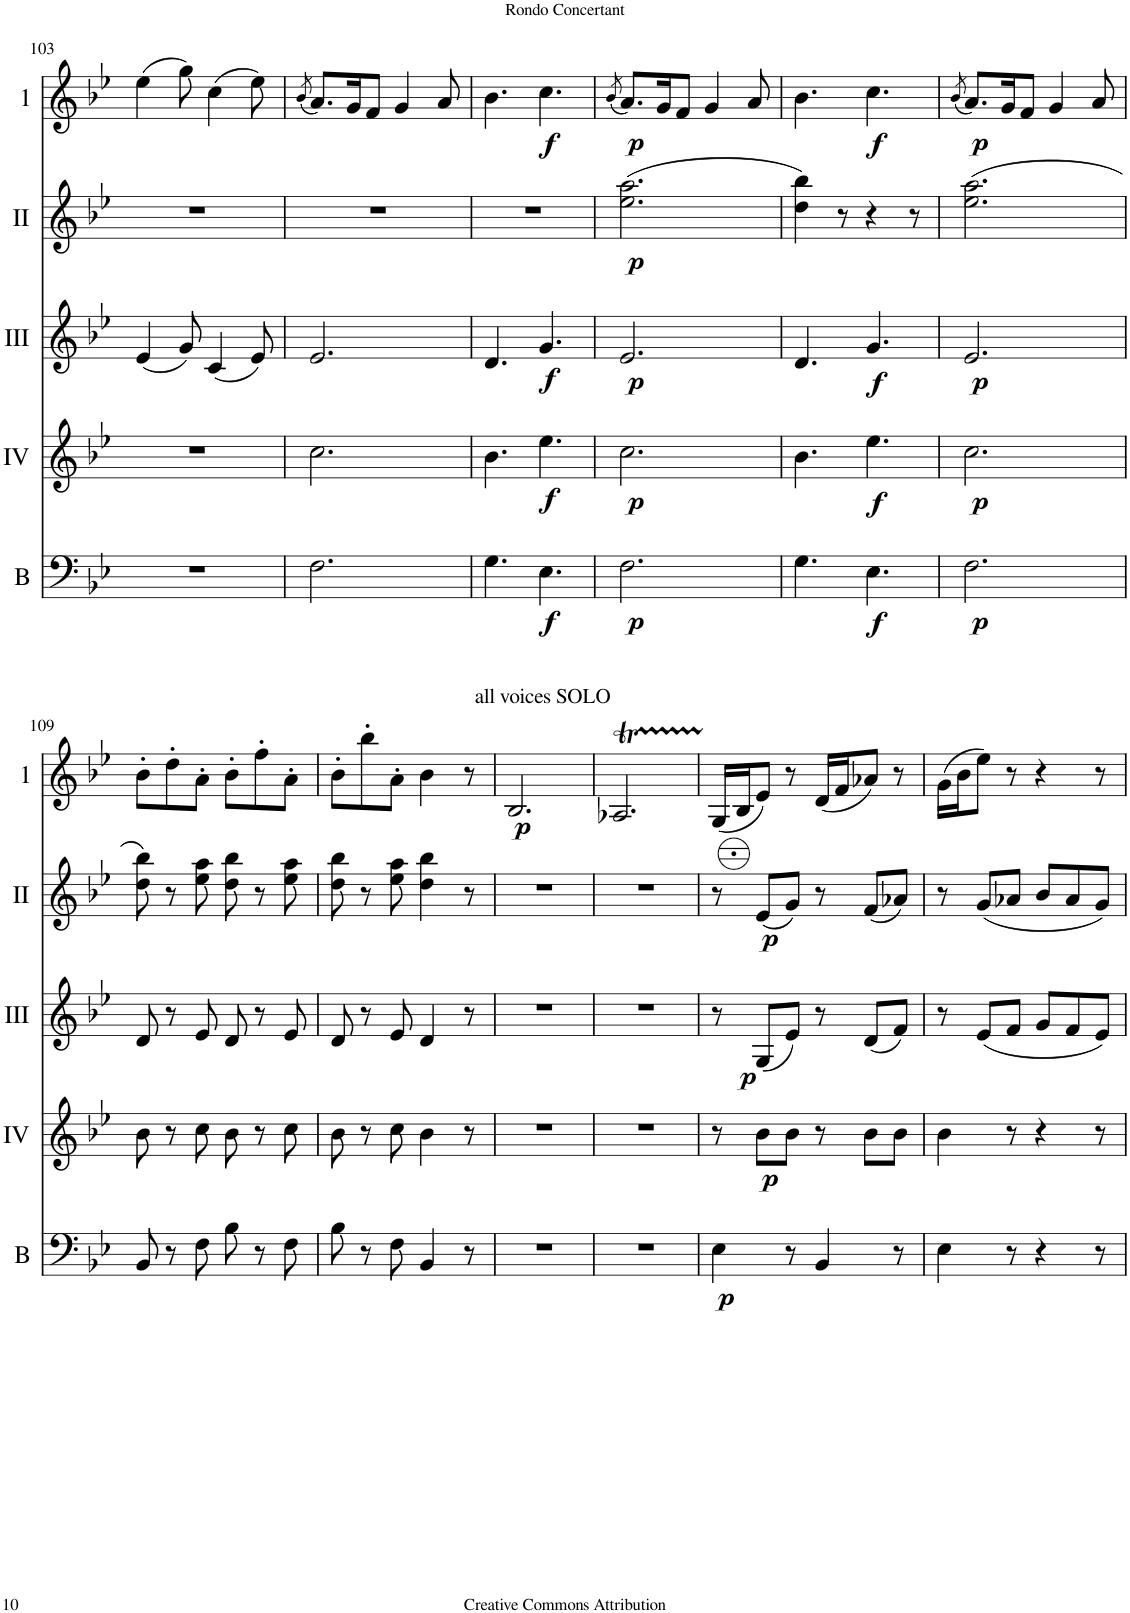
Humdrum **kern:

**kern	**dynam	**kern	**dynam	**kern	**dynam	**kern	**dynam	**kern	**dynam
*part5	*part5	*part4	*part4	*part3	*part3	*part2	*part2	*part1	*part1
*staff5	*staff5	*staff4	*staff4	*staff3	*staff3	*staff2	*staff2	*staff1	*staff1
*I"Basson	*	*I"Acc. 4	*	*I"Acc. 3	*	*I"Acc. 2	*	*I"Acc. 1	*
*I'B	*	*	*	*	*	*	*	*	*
!!LO:PB:g=z
*clefF4	*	*clefG2	*	*clefG2	*	*clefG2	*	*clefG2	*
*Trd7c12	*	*Trd7c12	*	*	*	*	*	*	*
*k[b-e-]	*	*k[b-e-]	*	*k[b-e-]	*	*k[b-e-]	*	*k[b-e-]	*
*M6/8	*	*M6/8	*	*M6/8	*	*M6/8	*	*M6/8	*
=103	=103	=103	=103	=103	=103	=103	=103	=103	=103
2.r	.	2.r	.	(4e-/	.	2.r	.	(4ee-\	.
.	.	.	.	8g/)	.	.	.	8gg\)	.
.	.	.	.	(4c/	.	.	.	(4cc\	.
.	.	.	.	8e-/)	.	.	.	8ee-\)	.
=104	=104	=104	=104	=104	=104	=104	=104	=104	=104
.	.	.	.	.	.	.	.	(8qb-/	.
2.F\	.	2.cc\	.	2.e-/	.	2.r	.	8.a/L)	.
.	.	.	.	.	.	.	.	16g/K	.
.	.	.	.	.	.	.	.	8f/J	.
.	.	.	.	.	.	.	.	4g/	.
.	.	.	.	.	.	.	.	8a/	.
=105	=105	=105	=105	=105	=105	=105	=105	=105	=105
4.G\	.	4.b-\	.	4.d/	.	2.r	.	4.b-\	.
!	!LO:DY:b	!	!LO:DY:b	!	!LO:DY:b	!	!	!	!LO:DY:b
4.E-\	f	4.ee-\	f	4.g/	f	.	.	4.cc\	f
=106	=106	=106	=106	=106	=106	=106	=106	=106	=106
.	.	.	.	.	.	.	.	(8qb-/	.
!	!LO:DY:b	!	!LO:DY:b	!	!LO:DY:b	!	!LO:DY:b	!	!LO:DY:b
2.F\	p	2.cc\	p	2.e-/	p	(2.ee-\ 2.aa\	p	8.a/L)	p
.	.	.	.	.	.	.	.	16g/K	.
.	.	.	.	.	.	.	.	8f/J	.
.	.	.	.	.	.	.	.	4g/	.
.	.	.	.	.	.	.	.	8a/	.
=107	=107	=107	=107	=107	=107	=107	=107	=107	=107
4.G\	.	4.b-\	.	4.d/	.	4dd\ 4bb-\)	.	4.b-\	.
.	.	.	.	.	.	8r	.	.	.
!	!LO:DY:b	!	!LO:DY:b	!	!LO:DY:b	!	!	!	!LO:DY:b
4.E-\	f	4.ee-\	f	4.g/	f	4r	.	4.cc\	f
.	.	.	.	.	.	8r	.	.	.
=108	=108	=108	=108	=108	=108	=108	=108	=108	=108
.	.	.	.	.	.	.	.	(8qb-/	.
!	!LO:DY:b	!	!LO:DY:b	!	!LO:DY:b	!	!	!	!LO:DY:b
2.F\	p	2.cc\	p	2.e-/	p	(2.ee-\ 2.aa\	.	8.a/L)	p
.	.	.	.	.	.	.	.	16g/K	.
.	.	.	.	.	.	.	.	8f/J	.
.	.	.	.	.	.	.	.	4g/	.
.	.	.	.	.	.	.	.	8a/	.
!!LO:LB:g=z
=109	=109	=109	=109	=109	=109	=109	=109	=109	=109
8BB-/	.	8b-\	.	8d/	.	8dd\ 8bb-\)	.	8b-'\L	.
8r	.	8r	.	8r	.	8r	.	8dd'\	.
8F\	.	8cc\	.	8e-/	.	8ee-\ 8aa\	.	8a'\J	.
8B-\	.	8b-\	.	8d/	.	8dd\ 8bb-\	.	8b-'\L	.
8r	.	8r	.	8r	.	8r	.	8ff'\	.
8F\	.	8cc\	.	8e-/	.	8ee-\ 8aa\	.	8a'\J	.
=110	=110	=110	=110	=110	=110	=110	=110	=110	=110
8B-\	.	8b-\	.	8d/	.	8dd\ 8bb-\	.	8b-'\L	.
8r	.	8r	.	8r	.	8r	.	8bb-'\	.
8F\	.	8cc\	.	8e-/	.	8ee-\ 8aa\	.	8a'\J	.
4BB-/	.	4b-\	.	4d/	.	4dd\ 4bb-\	.	4b-\	.
8r	.	8r	.	8r	.	8r	.	8r	.
=111	=111	=111	=111	=111	=111	=111	=111	=111	=111
!	!	!	!	!	!	!	!	!LO:TX:a:t=all voices SOLO	!
!	!	!	!	!	!	!	!	!	!LO:DY:b
2.r	.	2.r	.	2.r	.	2.r	.	2.B-/	p
=112	=112	=112	=112	=112	=112	=112	=112	=112	=112
2.r	.	2.r	.	2.r	.	2.r	.	2.A-XT/	.
=113	=113	=113	=113	=113	=113	=113	=113	=113	=113
!	!LO:DY:b	!	!	!	!	!	!	!	!
4E-\	p	8r	.	8r	.	8r	.	(16G/LL	.
.	.	.	.	.	.	.	.	16B-/J	.
!	!	!	!LO:DY:b	!	!LO:DY:b	!	!LO:DY:b	!	!
.	.	8b-\L	p	(8G/L	p	(8e-/L	p	8e-/J)	.
8r	.	8b-\J	.	8e-/J)	.	8g/J)	.	8r	.
4BB-/	.	8r	.	8r	.	8r	.	(16d/LL	.
.	.	.	.	.	.	.	.	16f/J	.
.	.	8b-\L	.	(8d/L	.	(8f/L	.	8a-X/J)	.
8r	.	8b-\J	.	8f/J)	.	8a-X/J)	.	8r	.
=114	=114	=114	=114	=114	=114	=114	=114	=114	=114
4E-\	.	4b-\	.	8r	.	8r	.	(16g\LL	.
.	.	.	.	.	.	.	.	16b-\J	.
.	.	.	.	(8e-/L	.	(8g/L	.	8ee-\J)	.
8r	.	8r	.	8f/J	.	8a-X/J	.	8r	.
4r	.	4r	.	8g/L	.	8b-/L	.	4r	.
.	.	.	.	8f/	.	8a-/	.	.	.
8r	.	8r	.	8e-/J)	.	8g/J)	.	8r	.
=	=	=	=	=	=	=	=	=	=
*-	*-	*-	*-	*-	*-	*-	*-	*-	*-
